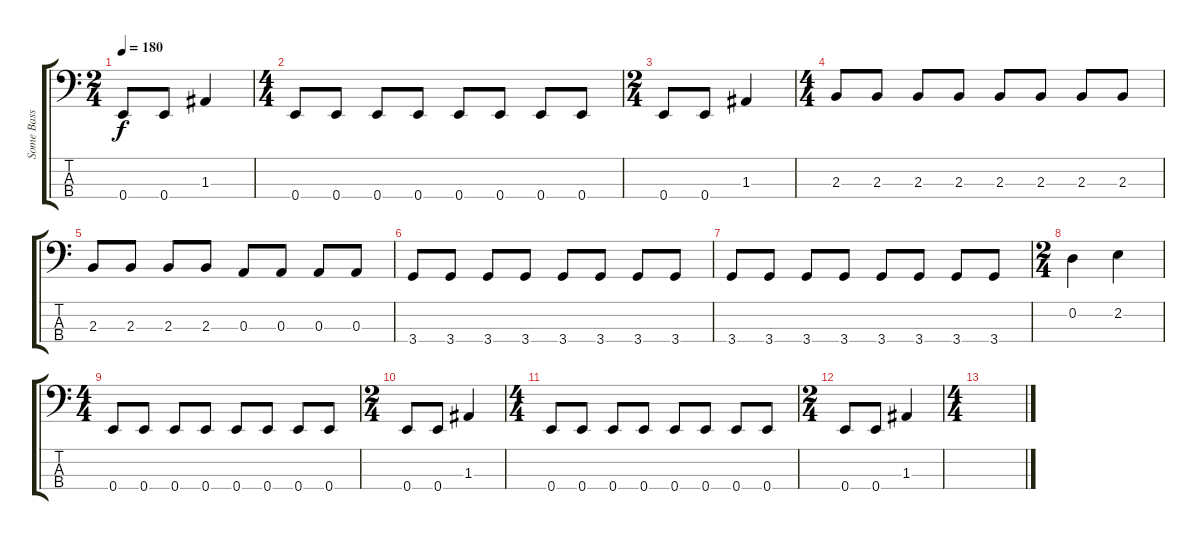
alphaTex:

\track ("Some Bass" "Some Bass") {instrument electricbasspick}
\staff {score tabs}
\tuning (G2 D2 A1 E1) {hide}
\ts (2 4)
\tempo 180
\clef f4
\ks c
0.4.8{dy f} 0.4.8 1.3.4 |
\ts (4 4)
0.4.8 0.4.8 0.4.8 0.4.8 0.4.8 0.4.8 0.4.8 0.4.8 |
\ts (2 4)
0.4.8 0.4.8 1.3.4 |
\ts (4 4)
2.3.8 2.3.8 2.3.8 2.3.8 2.3.8 2.3.8 2.3.8 2.3.8 |
2.3.8 2.3.8 2.3.8 2.3.8 0.3.8 0.3.8 0.3.8 0.3.8 |
3.4.8 3.4.8 3.4.8 3.4.8 3.4.8 3.4.8 3.4.8 3.4.8 |
3.4.8 3.4.8 3.4.8 3.4.8 3.4.8 3.4.8 3.4.8 3.4.8 |
\ts (2 4)
0.2.4 2.2.4 |
\ts (4 4)
0.4.8 0.4.8 0.4.8 0.4.8 0.4.8 0.4.8 0.4.8 0.4.8 |
\ts (2 4)
0.4.8 0.4.8 1.3.4 |
\ts (4 4)
0.4.8 0.4.8 0.4.8 0.4.8 0.4.8 0.4.8 0.4.8 0.4.8 |
\ts (2 4)
0.4.8 0.4.8 1.3.4 |
\ts (4 4)
